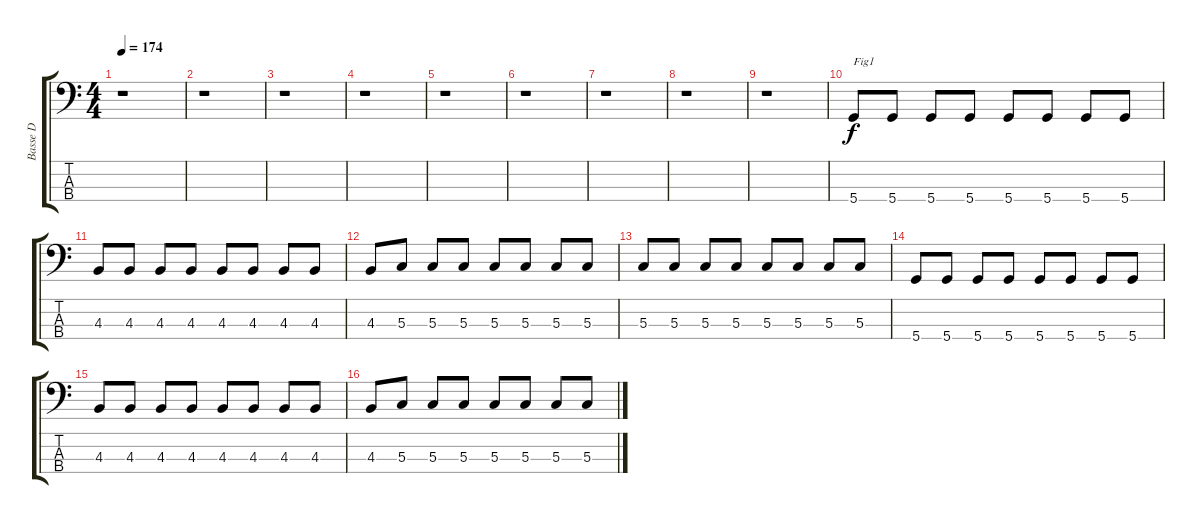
\track ("Basse D" "Basse D") {instrument electricbassfinger}
\staff {score tabs}
\tuning (F2 C2 G1 D1) {hide}
\ts (4 4)
\tempo 174
\clef f4
\ks c
r.1{dy f instrument electricbassfinger} |
r.1 |
r.1 |
r.1 |
r.1 |
r.1 |
r.1 |
r.1 |
r.1 |
5.4.8{txt "Fig1"} 5.4.8 5.4.8 5.4.8 5.4.8 5.4.8 5.4.8 5.4.8 |
4.3.8 4.3.8 4.3.8 4.3.8 4.3.8 4.3.8 4.3.8 4.3.8 |
4.3.8 5.3.8 5.3.8 5.3.8 5.3.8 5.3.8 5.3.8 5.3.8 |
5.3.8 5.3.8 5.3.8 5.3.8 5.3.8 5.3.8 5.3.8 5.3.8 |
5.4.8 5.4.8 5.4.8 5.4.8 5.4.8 5.4.8 5.4.8 5.4.8 |
4.3.8 4.3.8 4.3.8 4.3.8 4.3.8 4.3.8 4.3.8 4.3.8 |
4.3.8 5.3.8 5.3.8 5.3.8 5.3.8 5.3.8 5.3.8 5.3.8
